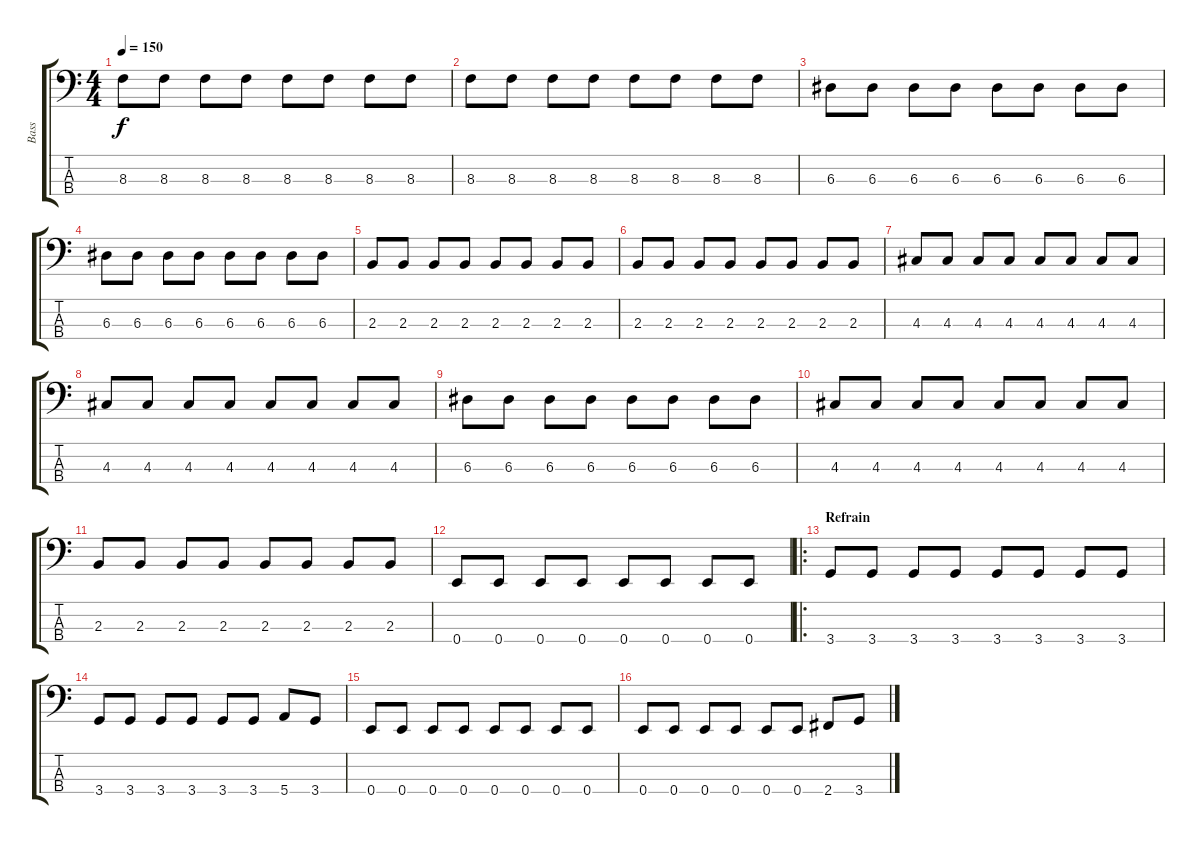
\track ("Bass" "Bass") {instrument electricbassfinger}
\staff {score tabs}
\tuning (G2 D2 A1 E1) {hide}
\ts (4 4)
\tempo 150
\clef f4
\ks c
8.3.8{dy f} 8.3.8 8.3.8 8.3.8 8.3.8 8.3.8 8.3.8 8.3.8 |
8.3.8 8.3.8 8.3.8 8.3.8 8.3.8 8.3.8 8.3.8 8.3.8 |
6.3.8 6.3.8 6.3.8 6.3.8 6.3.8 6.3.8 6.3.8 6.3.8 |
6.3.8 6.3.8 6.3.8 6.3.8 6.3.8 6.3.8 6.3.8 6.3.8 |
2.3.8 2.3.8 2.3.8 2.3.8 2.3.8 2.3.8 2.3.8 2.3.8 |
2.3.8 2.3.8 2.3.8 2.3.8 2.3.8 2.3.8 2.3.8 2.3.8 |
4.3.8 4.3.8 4.3.8 4.3.8 4.3.8 4.3.8 4.3.8 4.3.8 |
4.3.8 4.3.8 4.3.8 4.3.8 4.3.8 4.3.8 4.3.8 4.3.8 |
6.3.8 6.3.8 6.3.8 6.3.8 6.3.8 6.3.8 6.3.8 6.3.8 |
4.3.8 4.3.8 4.3.8 4.3.8 4.3.8 4.3.8 4.3.8 4.3.8 |
2.3.8 2.3.8 2.3.8 2.3.8 2.3.8 2.3.8 2.3.8 2.3.8 |
0.4.8 0.4.8 0.4.8 0.4.8 0.4.8 0.4.8 0.4.8 0.4.8 |
\ro
\section ("" "Refrain")
3.4.8 3.4.8 3.4.8 3.4.8 3.4.8 3.4.8 3.4.8 3.4.8 |
3.4.8 3.4.8 3.4.8 3.4.8 3.4.8 3.4.8 5.4.8 3.4.8 |
0.4.8 0.4.8 0.4.8 0.4.8 0.4.8 0.4.8 0.4.8 0.4.8 |
0.4.8 0.4.8 0.4.8 0.4.8 0.4.8 0.4.8 2.4.8 3.4.8
